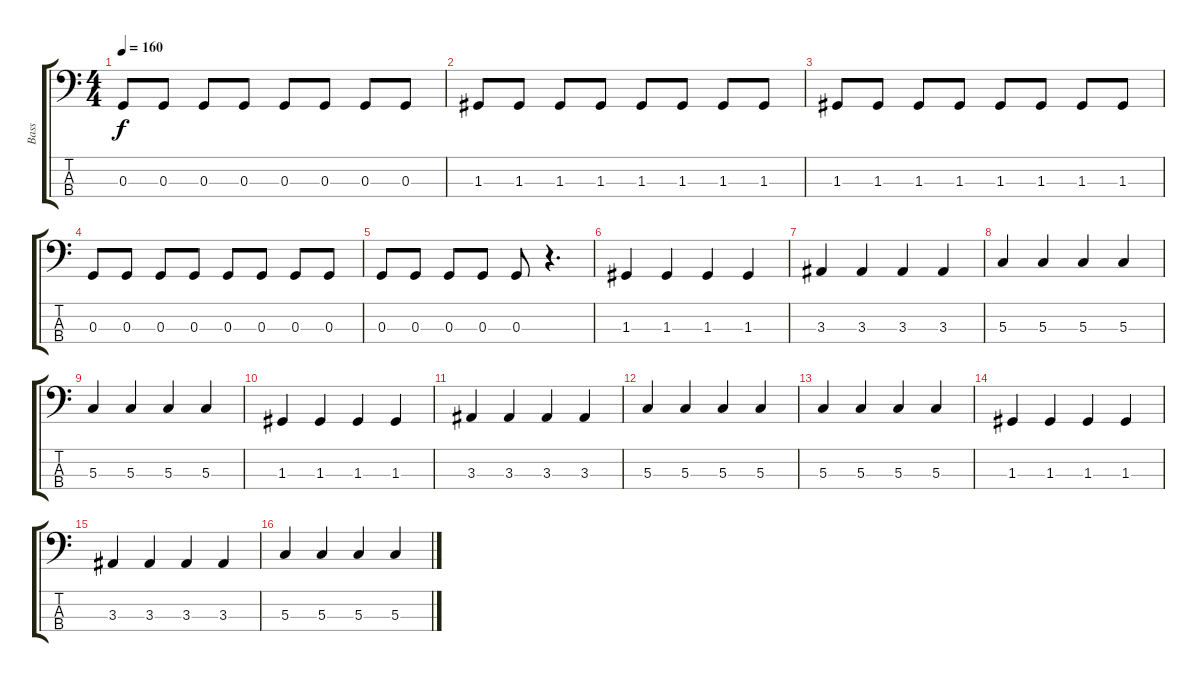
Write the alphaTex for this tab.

\track ("Bass" "Bass") {instrument electricbasspick}
\staff {score tabs}
\tuning (F2 C2 G1 C1) {hide}
\ts (4 4)
\tempo 160
\clef f4
\ks c
0.3.8{dy f} 0.3.8 0.3.8 0.3.8 0.3.8 0.3.8 0.3.8 0.3.8 |
1.3.8 1.3.8 1.3.8 1.3.8 1.3.8 1.3.8 1.3.8 1.3.8 |
1.3.8 1.3.8 1.3.8 1.3.8 1.3.8 1.3.8 1.3.8 1.3.8 |
0.3.8 0.3.8 0.3.8 0.3.8 0.3.8 0.3.8 0.3.8 0.3.8 |
0.3.8 0.3.8 0.3.8 0.3.8 0.3.8 r.4{d} |
1.3.4 1.3.4 1.3.4 1.3.4 |
3.3.4 3.3.4 3.3.4 3.3.4 |
5.3.4 5.3.4 5.3.4 5.3.4 |
5.3.4 5.3.4 5.3.4 5.3.4 |
1.3.4 1.3.4 1.3.4 1.3.4 |
3.3.4 3.3.4 3.3.4 3.3.4 |
5.3.4 5.3.4 5.3.4 5.3.4 |
5.3.4 5.3.4 5.3.4 5.3.4 |
1.3.4 1.3.4 1.3.4 1.3.4 |
3.3.4 3.3.4 3.3.4 3.3.4 |
5.3.4 5.3.4 5.3.4 5.3.4
